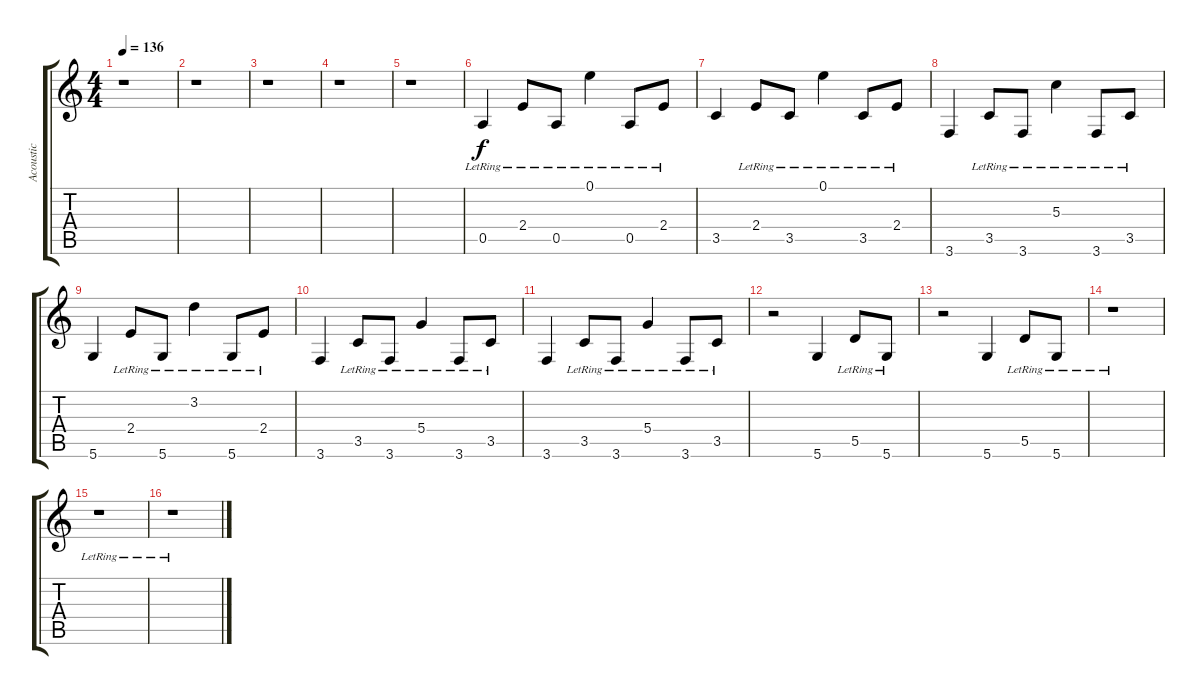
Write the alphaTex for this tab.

\track ("Acoustic" "Acoustic") {instrument acousticguitarnylon}
\staff {score tabs}
\tuning (E4 B3 G3 D3 A2 D2) {hide}
\ts (4 4)
\tempo 136
\clef g2
\ks c
r.1{dy f} |
r.1 |
r.1 |
r.1 |
r.1 |
0.5{lr}.4 2.4{lr}.8 0.5{lr}.8 0.1{lr}.4 0.5{lr}.8 2.4{lr}.8 |
3.5.4 2.4{lr}.8 3.5{lr}.8 0.1{lr}.4 3.5{lr}.8 2.4{lr}.8 |
3.6.4 3.5{lr}.8 3.6{lr}.8 5.3{lr}.4 3.6{lr}.8 3.5{lr}.8 |
5.6.4 2.4{lr}.8 5.6{lr}.8 3.2{lr}.4 5.6{lr}.8 2.4{lr}.8 |
3.6.4 3.5{lr}.8 3.6{lr}.8 5.4{lr}.4 3.6{lr}.8 3.5{lr}.8 |
3.6.4 3.5{lr}.8 3.6{lr}.8 5.4{lr}.4 3.6{lr}.8 3.5{lr}.8 |
r.2 5.6.4 5.5{lr}.8 5.6{lr}.8 |
r.2 5.6.4 5.5{lr}.8 5.6{lr}.8 |
r.1 |
r.1 |
r.1
